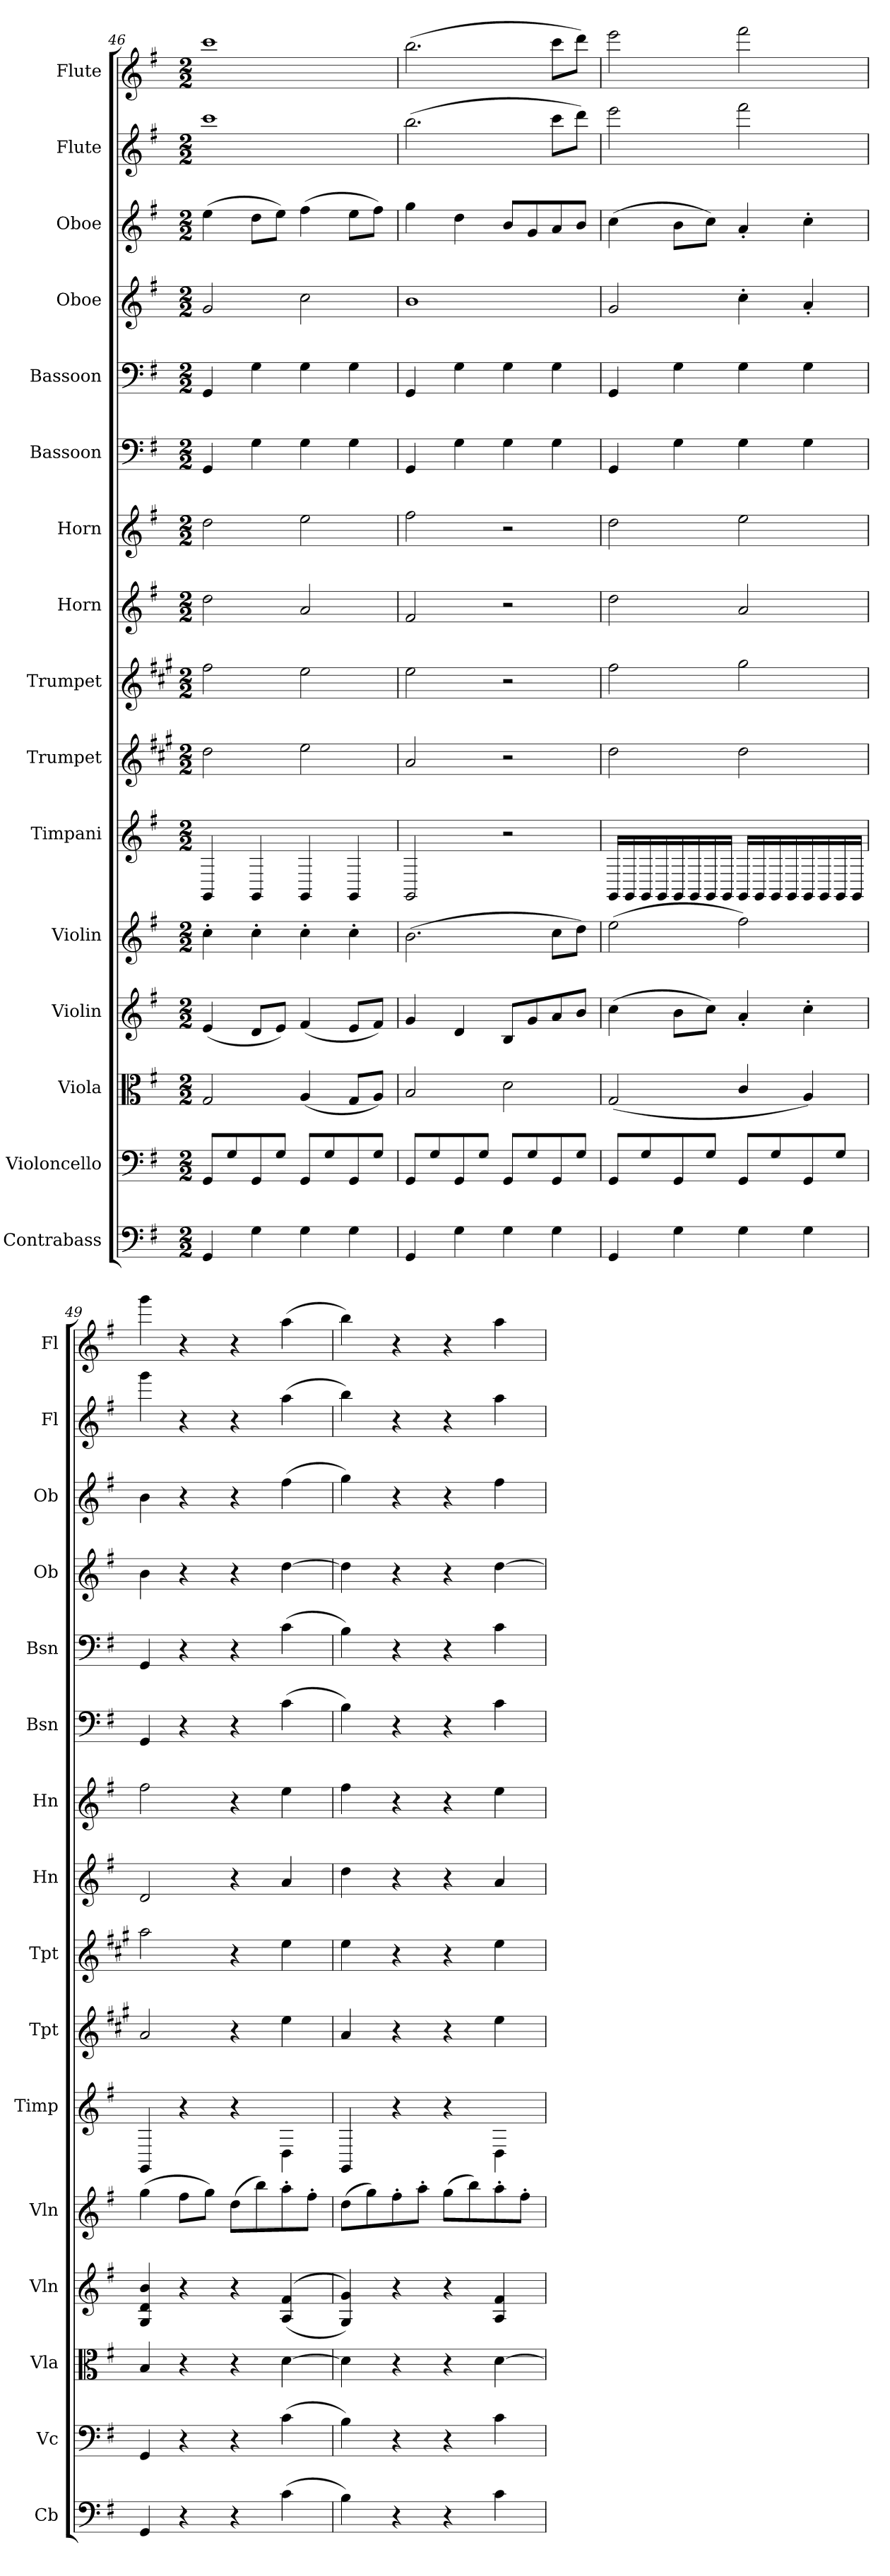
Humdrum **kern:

**kern	**kern	**kern	**kern	**kern	**kern	**kern	**kern	**kern	**kern	**kern	**kern	**kern	**kern	**kern	**kern
*part16	*part15	*part14	*part13	*part12	*part11	*part10	*part9	*part8	*part7	*part6	*part5	*part4	*part3	*part2	*part1
*staff16	*staff15	*staff14	*staff13	*staff12	*staff11	*staff10	*staff9	*staff8	*staff7	*staff6	*staff5	*staff4	*staff3	*staff2	*staff1
*I"Contrabass	*I"Violoncello	*I"Viola	*I"Violin	*I"Violin	*I"Timpani	*I"Trumpet	*I"Trumpet	*I"Horn	*I"Horn	*I"Bassoon	*I"Bassoon	*I"Oboe	*I"Oboe	*I"Flute	*I"Flute
*I'Cb	*I'Vc	*I'Vla	*I'Vln	*I'Vln	*I'Timp	*I'Tpt	*I'Tpt	*I'Hn	*I'Hn	*I'Bsn	*I'Bsn	*I'Ob	*I'Ob	*I'Fl	*I'Fl
*clefF4	*clefF4	*clefC3	*clefG2	*clefG2	*clefG2	*clefG2	*clefG2	*clefG2	*clefG2	*clefF4	*clefF4	*clefG2	*clefG2	*clefG2	*clefG2
*ITrd7c12	*	*	*	*	*	*ITrd1c2	*ITrd1c2	*ITrd4c7	*ITrd4c7	*	*	*	*	*	*
*k[f#]	*k[f#]	*k[f#]	*k[f#]	*k[f#]	*k[f#]	*k[f#]	*k[f#]	*k[]	*k[]	*k[f#]	*k[f#]	*k[f#]	*k[f#]	*k[f#]	*k[f#]
*M2/2	*M2/2	*M2/2	*M2/2	*M2/2	*M2/2	*M2/2	*M2/2	*M2/2	*M2/2	*M2/2	*M2/2	*M2/2	*M2/2	*M2/2	*M2/2
=46	=46	=46	=46	=46	=46	=46	=46	=46	=46	=46	=46	=46	=46	=46	=46
4GGG/	8GG/L	2G/	(<4e/	4cc'\	4GG/	2cc\	2ee\	2g\	2g\	4GG/	4GG/	2g/	(>4ee\	1ccc	1ccc
.	8G/	.	.	.	.	.	.	.	.	.	.	.	.	.	.
4GG\	8GG/	.	8d/L	4cc'\	4GG/	.	.	.	.	4G\	4G\	.	8dd\L	.	.
.	8G/J	.	8e/J)	.	.	.	.	.	.	.	.	.	8ee\J)	.	.
4GG\	8GG/L	(<4A/	(<4f#/	4cc'\	4GG/	2dd\	2dd\	2d/	2a\	4G\	4G\	2cc\	(>4ff#\	.	.
.	8G/	.	.	.	.	.	.	.	.	.	.	.	.	.	.
4GG\	8GG/	8G/L	8e/L	4cc'\	4GG/	.	.	.	.	4G\	4G\	.	8ee\L	.	.
.	8G/J	8A/J)	8f#/J)	.	.	.	.	.	.	.	.	.	8ff#\J)	.	.
=47	=47	=47	=47	=47	=47	=47	=47	=47	=47	=47	=47	=47	=47	=47	=47
4GGG/	8GG/L	2B/	4g/	(>2.b\	2GG/	2g/	2dd\	2B/	2b\	4GG/	4GG/	1b	4gg\	(>2.bb\	(>2.bb\
.	8G/	.	.	.	.	.	.	.	.	.	.	.	.	.	.
4GG\	8GG/	.	4d/	.	.	.	.	.	.	4G\	4G\	.	4dd\	.	.
.	8G/J	.	.	.	.	.	.	.	.	.	.	.	.	.	.
4GG\	8GG/L	2d\	8B/L	.	2r	2r	2r	2r	2r	4G\	4G\	.	8b/L	.	.
.	8G/	.	8g/	.	.	.	.	.	.	.	.	.	8g/	.	.
4GG\	8GG/	.	8a/	8cc\L	.	.	.	.	.	4G\	4G\	.	8a/	8ccc\L	8ccc\L
.	8G/J	.	8b/J	8dd\J)	.	.	.	.	.	.	.	.	8b/J	8ddd\J)	8ddd\J)
=48	=48	=48	=48	=48	=48	=48	=48	=48	=48	=48	=48	=48	=48	=48	=48
4GGG/	8GG/L	(<2G/	(>4cc\	(>2ee\	16GG/LL	2cc\	2ee\	2g\	2g\	4GG/	4GG/	2g/	(>4cc\	2eee\	2eee\
.	.	.	.	.	16GG/	.	.	.	.	.	.	.	.	.	.
.	8G/	.	.	.	16GG/	.	.	.	.	.	.	.	.	.	.
.	.	.	.	.	16GG/	.	.	.	.	.	.	.	.	.	.
4GG\	8GG/	.	8b\L	.	16GG/	.	.	.	.	4G\	4G\	.	8b\L	.	.
.	.	.	.	.	16GG/	.	.	.	.	.	.	.	.	.	.
.	8G/J	.	8cc\J)	.	16GG/	.	.	.	.	.	.	.	8cc\J)	.	.
.	.	.	.	.	16GG/JJ	.	.	.	.	.	.	.	.	.	.
4GG\	8GG/L	4c/	4a'/	2ff#\)	16GG/LL	2cc\	2ff#\	2d/	2a\	4G\	4G\	4cc'\	4a'/	2fff#\	2fff#\
.	.	.	.	.	16GG/	.	.	.	.	.	.	.	.	.	.
.	8G/	.	.	.	16GG/	.	.	.	.	.	.	.	.	.	.
.	.	.	.	.	16GG/	.	.	.	.	.	.	.	.	.	.
4GG\	8GG/	4A/)	4cc'\	.	16GG/	.	.	.	.	4G\	4G\	4a'/	4cc'\	.	.
.	.	.	.	.	16GG/	.	.	.	.	.	.	.	.	.	.
.	8G/J	.	.	.	16GG/	.	.	.	.	.	.	.	.	.	.
.	.	.	.	.	16GG/JJ	.	.	.	.	.	.	.	.	.	.
=49	=49	=49	=49	=49	=49	=49	=49	=49	=49	=49	=49	=49	=49	=49	=49
4GGG/	4GG/	4B/	4G/ 4d/ 4b/	(>4gg\	4GG/	2g/	2gg\	2G/	2b\	4GG/	4GG/	4b\	4b\	4ggg\	4ggg\
4r	4r	4r	4r	8ff#\L	4r	.	.	.	.	4r	4r	4r	4r	4r	4r
.	.	.	.	8gg\J)	.	.	.	.	.	.	.	.	.	.	.
4r	4r	4r	4r	(>8dd\L	4r	4r	4r	4r	4r	4r	4r	4r	4r	4r	4r
.	.	.	.	8bb\)	.	.	.	.	.	.	.	.	.	.	.
(>4C\	(>4c\	[4d\	(<(<4A/ 4f#/	8aa'\	4D\	4dd\	4dd\	4d/	4a\	(>4c\	(>4c\	[4dd\	(>4ff#\	(>4aa\	(>4aa\
.	.	.	.	8ff#'\J	.	.	.	.	.	.	.	.	.	.	.
=50	=50	=50	=50	=50	=50	=50	=50	=50	=50	=50	=50	=50	=50	=50	=50
4BB\)	4B\)	4d\]	4G/ 4g/))	(>8dd\L	4GG/	4g/	4dd\	4g\	4b\	4B\)	4B\)	4dd\]	4gg\)	4bb\)	4bb\)
.	.	.	.	8gg\)	.	.	.	.	.	.	.	.	.	.	.
4r	4r	4r	4r	8ff#'\	4r	4r	4r	4r	4r	4r	4r	4r	4r	4r	4r
.	.	.	.	8aa'\J	.	.	.	.	.	.	.	.	.	.	.
4r	4r	4r	4r	(>8gg\L	4r	4r	4r	4r	4r	4r	4r	4r	4r	4r	4r
.	.	.	.	8bb\)	.	.	.	.	.	.	.	.	.	.	.
4C\	4c\	[4d\	4A/ 4f#/	8aa'\	4D\	4dd\	4dd\	4d/	4a\	4c\	4c\	[4dd\	4ff#\	4aa\	4aa\
.	.	.	.	8ff#'\J	.	.	.	.	.	.	.	.	.	.	.
=	=	=	=	=	=	=	=	=	=	=	=	=	=	=	=
*-	*-	*-	*-	*-	*-	*-	*-	*-	*-	*-	*-	*-	*-	*-	*-
